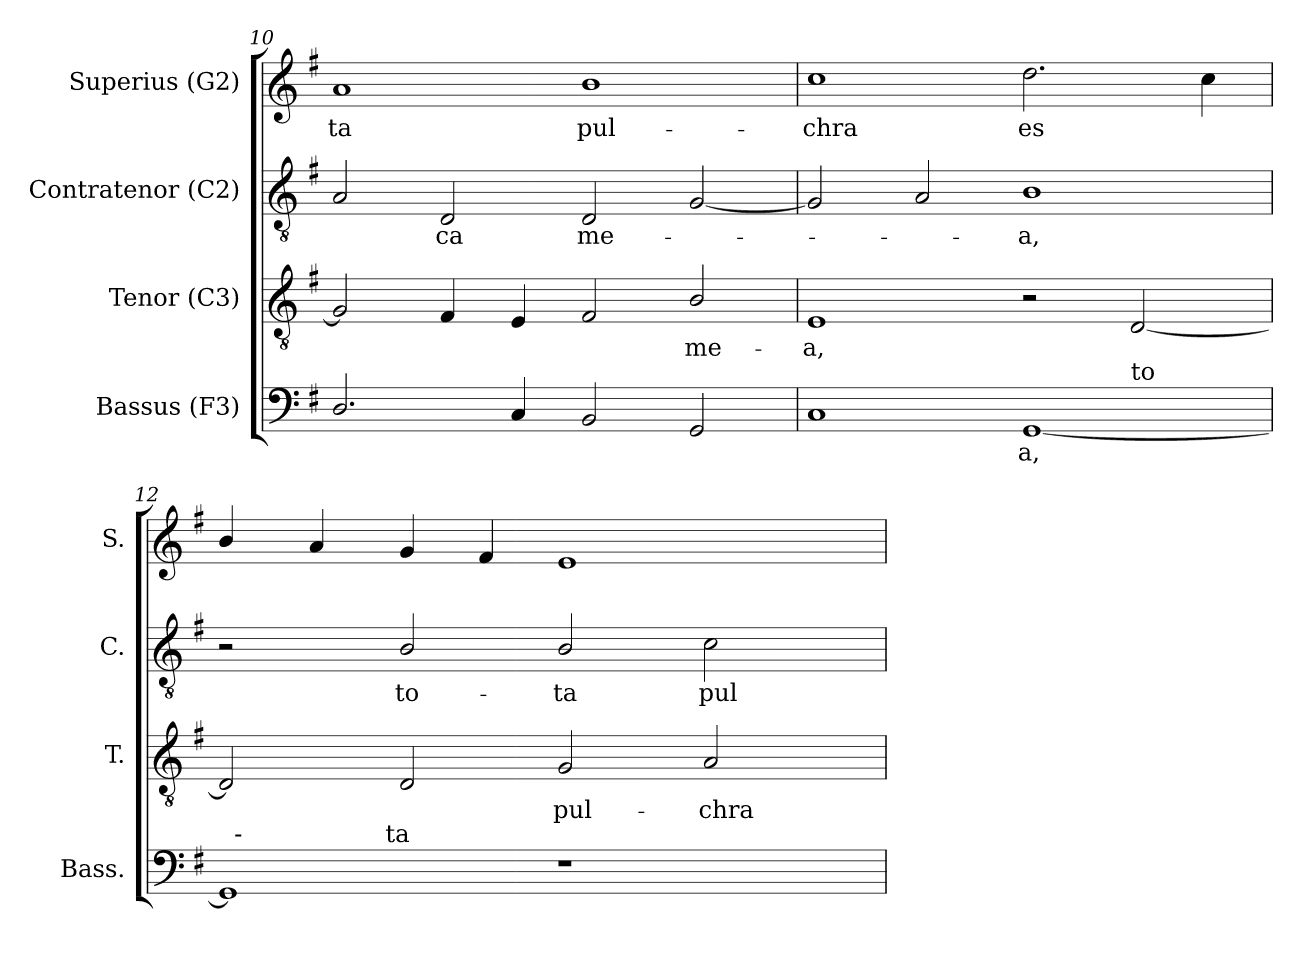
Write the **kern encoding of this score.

**kern	**text	**kern	**text	**kern	**text	**kern	**text
*part4	*part4	*part3	*part3	*part2	*part2	*part1	*part1
*staff4	*staff4	*staff3	*staff3	*staff2	*staff2	*staff1	*staff1
*I"Bassus (F3)	*	*I"Tenor (C3)	*	*I"Contratenor (C2)	*	*I"Superius (G2)	*
*I'Bass.	*	*I'T.	*	*I'C.	*	*I'S.	*
*clefF4	*	*clefGv2	*	*clefGv2	*	*clefG2	*
*k[f#]	*	*k[f#]	*	*k[f#]	*	*k[f#]	*
*G:	*	*G:	*	*G:	*	*G:	*
=10	=10	=10	=10	=10	=10	=10	=10
!	!	!	!	!	!	!	!LO:LY:b:cj
2.D/	.	2G/]	.	2A/	.	1a	-ta
!	!	!	!	!	!LO:LY:b:rj	!	!
.	.	4F#/	.	2D/	-ca	.	.
4C/	.	4E/	.	.	.	.	.
!	!	!	!	!	!LO:LY:b	!	!LO:LY:b:cj
2BB/	.	2F#/	.	2D/	me-	1b	pul-
!	!	!	!LO:LY:b:cj	!	!	!	!
2GG/	.	2B/	me-	[<2G/	.	.	.
=11	=11	=11	=11	=11	=11	=11	=11
!	!	!	!LO:LY:b:cj	!	!	!	!LO:LY:b:cj
*^	*	*	*	*	*	*	*
1C	1.ryy	.	1E	-a,	2G/]	.	1cc	-chra
.	.	.	.	.	2A/	.	.	.
!	!	!LO:LY:b:cj	!	!	!	!LO:LY:b:cj	!	!LO:LY:b:cj
[<1GG	.	-a,	2r	.	1B	-a,	2.dd\	es
!	!LO:TX:a:t=to	!	!	!	!	!	!	!
.	2ryy	.	[<2D/	.	.	.	.	.
.	.	.	.	.	.	.	4cc\	.
=12	=12	=12	=12	=12	=12	=12	=12	=12
*	*^	*	*	*	*	*	*	*
1GG]	64ryy	4ryy	.	2D/]	.	2r	.	4b/	.
!	!LO:TX:a:t=-	!	!	!	!	!	!	!	!
.	1ryy	.	.	.	.	.	.	.	.
.	.	8...ryy	.	.	.	.	.	4a/	.
!	!	!LO:TX:a:t=ta	!	!	!	!	!	!	!
.	.	1ryy	.	.	.	.	.	.	.
!	!	!	!	!	!	!	!LO:LY:b:cj	!	!
.	.	.	.	2D/	.	2B/	to-	4g/	.
.	.	.	.	.	.	.	.	4f#/	.
!	!	!	!	!	!LO:LY:b:cj	!	!LO:LY:b:cj	!	!
1r	.	.	.	2G/	pul-	2B/	-ta	1e	.
.	2ryy	.	.	.	.	.	.	.	.
.	.	2ryy	.	.	.	.	.	.	.
!	!	!	!	!	!LO:LY:b:cj	!	!LO:LY:b:cj	!	!
.	.	.	.	2A/	-chra	2c\	pul-	.	.
.	4ryy	.	.	.	.	.	.	.	.
.	8...ryy	.	.	.	.	.	.	.	.
.	.	64ryy	.	.	.	.	.	.	.
*v	*v	*v	*	*	*	*	*	*	*
=	=	=	=	=	=	=	=
*-	*-	*-	*-	*-	*-	*-	*-
